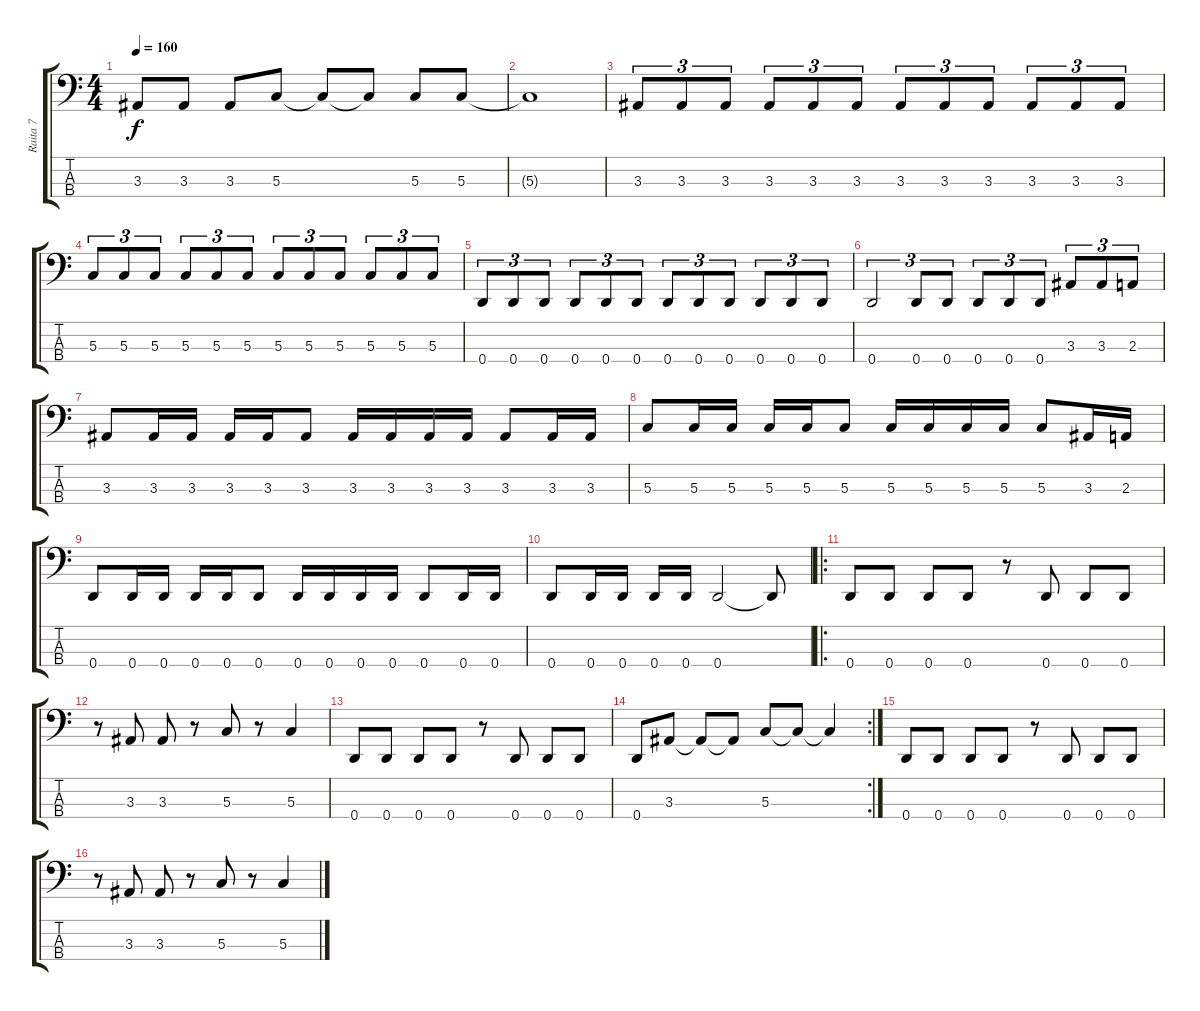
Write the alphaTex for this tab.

\track ("Raita 7" "Raita 7") {instrument electricbassfinger}
\staff {score tabs}
\tuning (F2 C2 G1 D1) {hide}
\ts (4 4)
\tempo 160
\clef f4
\ks c
3.3.8{dy f} 3.3.8 3.3.8 5.3.8 5.3{t}.8 5.3{t}.8 5.3.8 5.3.8 |
5.3{t}.1 |
3.3.8{tu (3 2)} 3.3.8{tu (3 2)} 3.3.8{tu (3 2)} 3.3.8{tu (3 2)} 3.3.8{tu (3 2)} 3.3.8{tu (3 2)} 3.3.8{tu (3 2)} 3.3.8{tu (3 2)} 3.3.8{tu (3 2)} 3.3.8{tu (3 2)} 3.3.8{tu (3 2)} 3.3.8{tu (3 2)} |
5.3.8{tu (3 2)} 5.3.8{tu (3 2)} 5.3.8{tu (3 2)} 5.3.8{tu (3 2)} 5.3.8{tu (3 2)} 5.3.8{tu (3 2)} 5.3.8{tu (3 2)} 5.3.8{tu (3 2)} 5.3.8{tu (3 2)} 5.3.8{tu (3 2)} 5.3.8{tu (3 2)} 5.3.8{tu (3 2)} |
0.4.8{tu (3 2)} 0.4.8{tu (3 2)} 0.4.8{tu (3 2)} 0.4.8{tu (3 2)} 0.4.8{tu (3 2)} 0.4.8{tu (3 2)} 0.4.8{tu (3 2)} 0.4.8{tu (3 2)} 0.4.8{tu (3 2)} 0.4.8{tu (3 2)} 0.4.8{tu (3 2)} 0.4.8{tu (3 2)} |
0.4.2{tu (3 2)} 0.4.8{tu (3 2)} 0.4.8{tu (3 2)} 0.4.8{tu (3 2)} 0.4.8{tu (3 2)} 0.4.8{tu (3 2)} 3.3.8{tu (3 2)} 3.3.8{tu (3 2)} 2.3.8{tu (3 2)} |
3.3.8 3.3.16 3.3.16 3.3.16 3.3.16 3.3.8 3.3.16 3.3.16 3.3.16 3.3.16 3.3.8 3.3.16 3.3.16 |
5.3.8 5.3.16 5.3.16 5.3.16 5.3.16 5.3.8 5.3.16 5.3.16 5.3.16 5.3.16 5.3.8 3.3.16 2.3.16 |
0.4.8 0.4.16 0.4.16 0.4.16 0.4.16 0.4.8 0.4.16 0.4.16 0.4.16 0.4.16 0.4.8 0.4.16 0.4.16 |
0.4.8 0.4.16 0.4.16 0.4.16 0.4.16 0.4.2 0.4{t}.8 |
\ro
0.4.8 0.4.8 0.4.8 0.4.8 r.8 0.4.8 0.4.8 0.4.8 |
r.8 3.3.8 3.3.8 r.8 5.3.8 r.8 5.3.4 |
0.4.8 0.4.8 0.4.8 0.4.8 r.8 0.4.8 0.4.8 0.4.8 |
\rc 2
0.4.8 3.3.8 3.3{t}.8 3.3{t}.8 5.3.8 5.3{t}.8 5.3{t}.4 |
0.4.8 0.4.8 0.4.8 0.4.8 r.8 0.4.8 0.4.8 0.4.8 |
r.8 3.3.8 3.3.8 r.8 5.3.8 r.8 5.3.4
